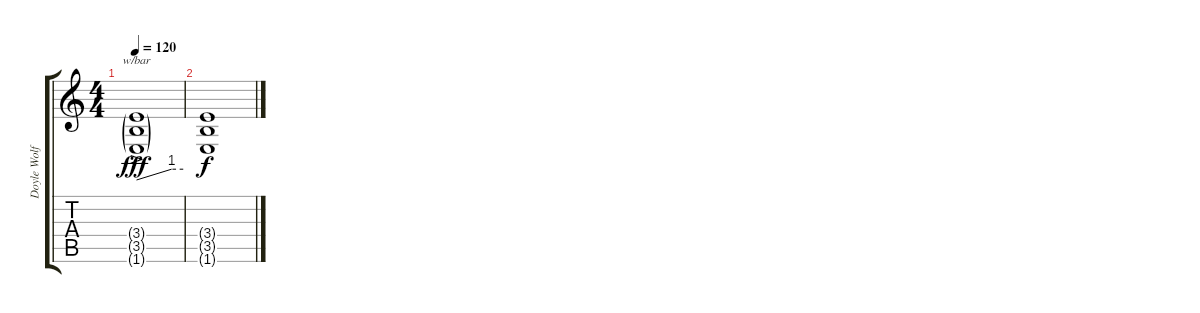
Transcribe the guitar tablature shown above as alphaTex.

\track ("Doyle Wolfgang Von Frankenstein" "Doyle Wolf") {instrument overdrivenguitar}
\staff {score tabs}
\tuning (Eb4 Bb3 Gb3 Db3 Ab2 Eb2) {hide}
\ts (4 4)
\tempo 120
\clef g2
\ks c
(3.4{g ac} 3.5{g ac} 1.6{g ac}).1{tbe (custom default 0 0 45 4 60 4) dy fff} |
(3.4{t} 3.5{t} 1.6{t}).1{dy f}
